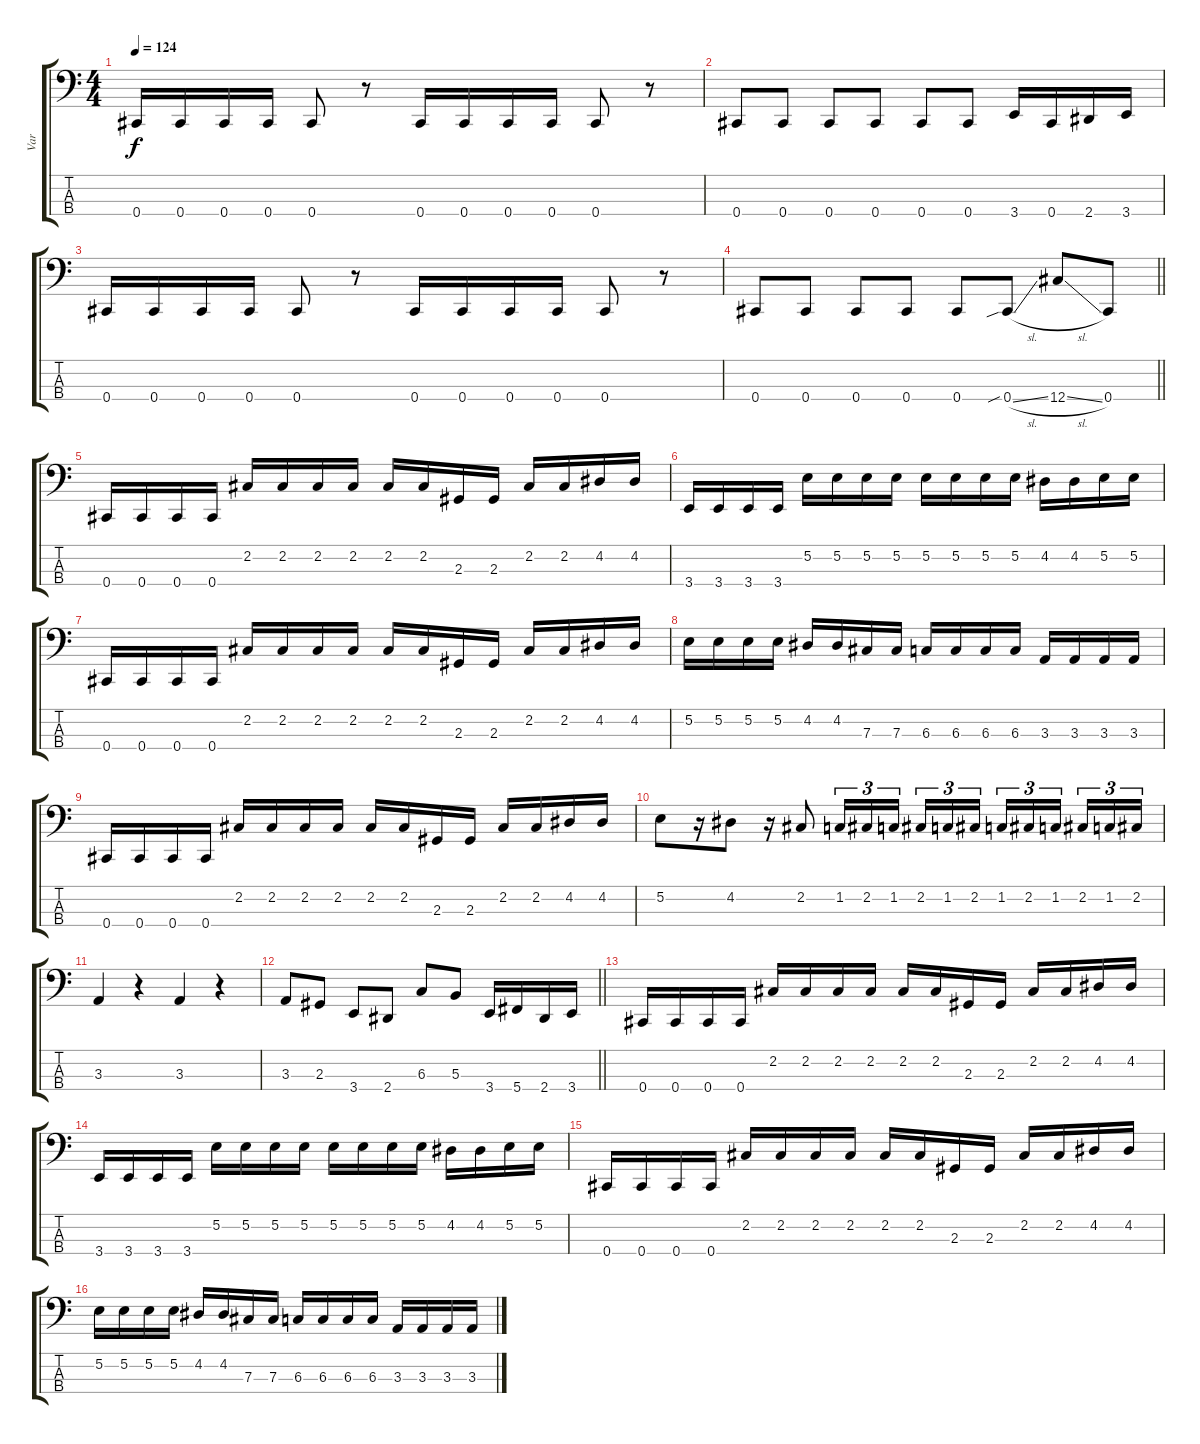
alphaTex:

\track ("Var" "Var") {instrument electricbasspick}
\staff {score tabs}
\tuning (E2 B1 Gb1 Db1) {hide}
\ts (4 4)
\tempo 124
\clef f4
\ks c
0.4.16{dy f} 0.4.16 0.4.16 0.4.16 0.4.8 r.8 0.4.16 0.4.16 0.4.16 0.4.16 0.4.8 r.8 |
0.4.8 0.4.8 0.4.8 0.4.8 0.4.8 0.4.8 3.4.16 0.4.16 2.4.16 3.4.16 |
0.4.16 0.4.16 0.4.16 0.4.16 0.4.8 r.8 0.4.16 0.4.16 0.4.16 0.4.16 0.4.8 r.8 |
\barLineRight lightlight
0.4.8 0.4.8 0.4.8 0.4.8 0.4.8 0.4{sib sl}.8 12.4{sl}.8 0.4.8 |
0.4.16 0.4.16 0.4.16 0.4.16 2.2.16 2.2.16 2.2.16 2.2.16 2.2.16 2.2.16 2.3.16 2.3.16 2.2.16 2.2.16 4.2.16 4.2.16 |
3.4.16 3.4.16 3.4.16 3.4.16 5.2.16 5.2.16 5.2.16 5.2.16 5.2.16 5.2.16 5.2.16 5.2.16 4.2.16 4.2.16 5.2.16 5.2.16 |
0.4.16 0.4.16 0.4.16 0.4.16 2.2.16 2.2.16 2.2.16 2.2.16 2.2.16 2.2.16 2.3.16 2.3.16 2.2.16 2.2.16 4.2.16 4.2.16 |
5.2.16 5.2.16 5.2.16 5.2.16 4.2.16 4.2.16 7.3.16 7.3.16 6.3.16 6.3.16 6.3.16 6.3.16 3.3.16 3.3.16 3.3.16 3.3.16 |
0.4.16 0.4.16 0.4.16 0.4.16 2.2.16 2.2.16 2.2.16 2.2.16 2.2.16 2.2.16 2.3.16 2.3.16 2.2.16 2.2.16 4.2.16 4.2.16 |
5.2.8 r.16 4.2.8 r.16 2.2.8 1.2.16{tu (3 2)} 2.2.16{tu (3 2)} 1.2.16{tu (3 2) beam splitsecondary} 2.2.16{tu (3 2)} 1.2.16{tu (3 2)} 2.2.16{tu (3 2)} 1.2.16{tu (3 2)} 2.2.16{tu (3 2)} 1.2.16{tu (3 2) beam splitsecondary} 2.2.16{tu (3 2)} 1.2.16{tu (3 2)} 2.2.16{tu (3 2)} |
3.3.4 r.4 3.3.4 r.4 |
\barLineRight lightlight
3.3.8 2.3.8 3.4.8 2.4.8 6.3.8 5.3.8 3.4.16 5.4.16 2.4.16 3.4.16 |
0.4.16 0.4.16 0.4.16 0.4.16 2.2.16 2.2.16 2.2.16 2.2.16 2.2.16 2.2.16 2.3.16 2.3.16 2.2.16 2.2.16 4.2.16 4.2.16 |
3.4.16 3.4.16 3.4.16 3.4.16 5.2.16 5.2.16 5.2.16 5.2.16 5.2.16 5.2.16 5.2.16 5.2.16 4.2.16 4.2.16 5.2.16 5.2.16 |
0.4.16 0.4.16 0.4.16 0.4.16 2.2.16 2.2.16 2.2.16 2.2.16 2.2.16 2.2.16 2.3.16 2.3.16 2.2.16 2.2.16 4.2.16 4.2.16 |
5.2.16 5.2.16 5.2.16 5.2.16 4.2.16 4.2.16 7.3.16 7.3.16 6.3.16 6.3.16 6.3.16 6.3.16 3.3.16 3.3.16 3.3.16 3.3.16
